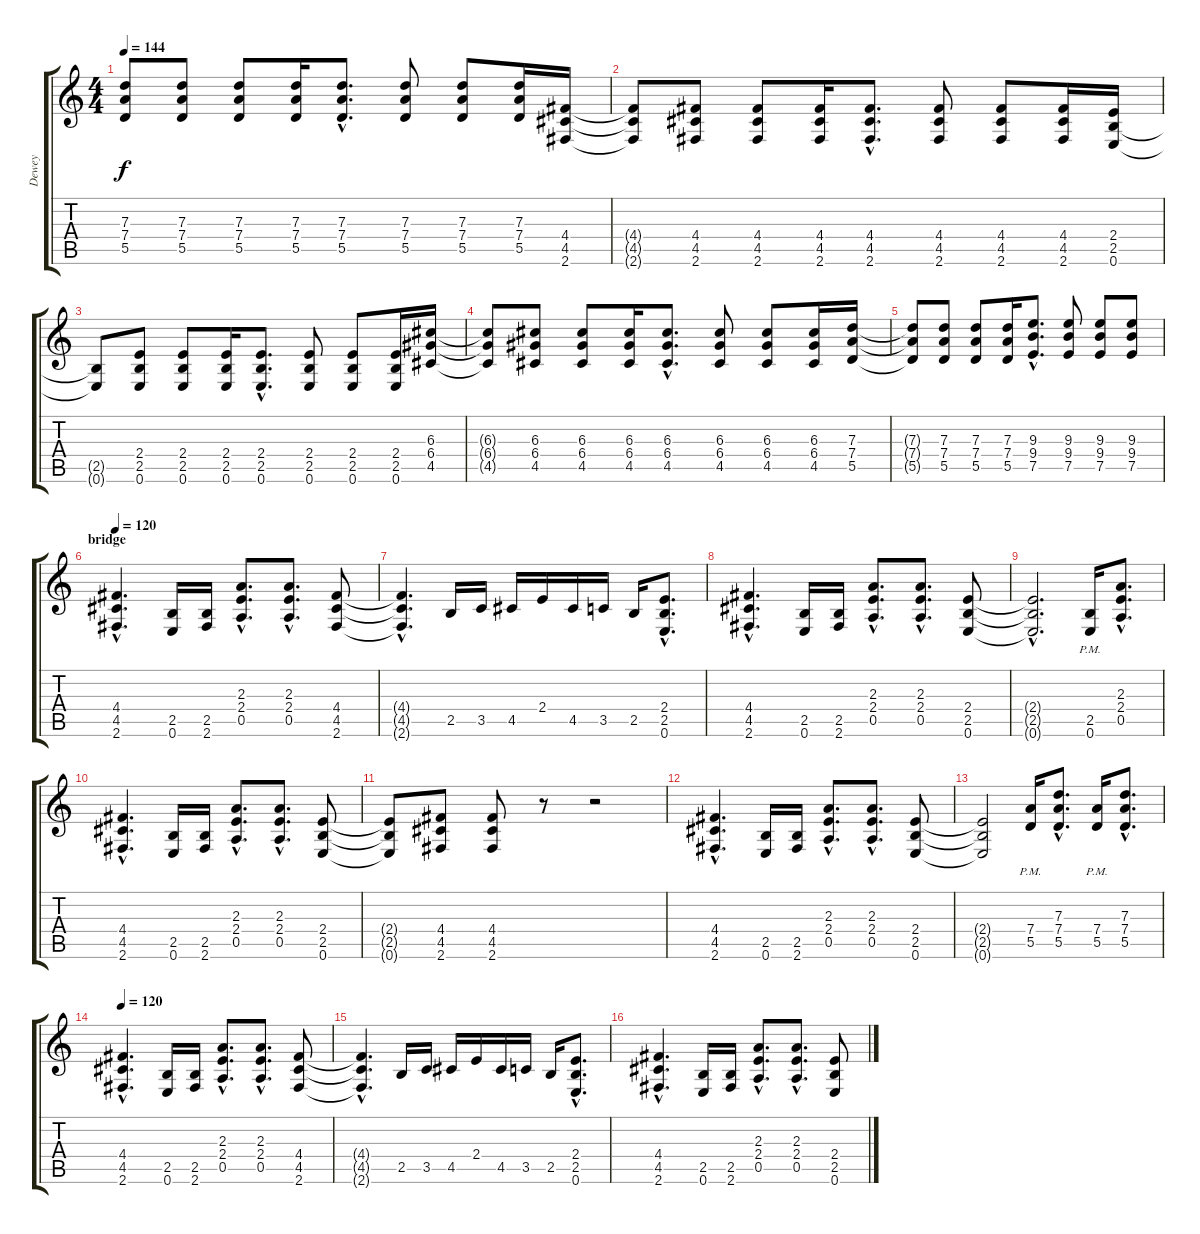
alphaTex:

\track ("Dewey" "Dewey") {instrument distortionguitar}
\staff {score tabs}
\tuning (E4 B3 G3 D3 A2 E2) {hide}
\ts (4 4)
\tempo 144
\clef g2
\ks c
(7.3{t} 7.4{t} 5.5{t}).8{dy f} (7.3 7.4 5.5).8 (7.3 7.4 5.5).8 (7.3 7.4 5.5).16 (7.3{hac} 7.4{hac} 5.5{hac}).8{d} (7.3 7.4 5.5).8 (7.3 7.4 5.5).8 (7.3 7.4 5.5).16 (4.4 4.5 2.6).16 |
(4.4{t} 4.5{t} 2.6{t}).8 (4.4 4.5 2.6).8 (4.4 4.5 2.6).8 (4.4 4.5 2.6).16 (4.4{hac} 4.5{hac} 2.6{hac}).8{d} (4.4 4.5 2.6).8 (4.4 4.5 2.6).8 (4.4 4.5 2.6).16 (2.4 2.5 0.6).16 |
(2.5{t} 0.6{t}).8 (2.4 2.5 0.6).8 (2.4 2.5 0.6).8 (2.4 2.5 0.6).16 (2.4{hac} 2.5{hac} 0.6{hac}).8{d} (2.4 2.5 0.6).8 (2.4 2.5 0.6).8 (2.4 2.5 0.6).16 (6.3 6.4 4.5).16 |
(6.3{t} 6.4{t} 4.5{t}).8 (6.3 6.4 4.5).8 (6.3 6.4 4.5).8 (6.3 6.4 4.5).16 (6.3{hac} 6.4{hac} 4.5{hac}).8{d} (6.3 6.4 4.5).8 (6.3 6.4 4.5).8 (6.3 6.4 4.5).16 (7.3 7.4 5.5).16 |
(7.3{t} 7.4{t} 5.5{t}).8 (7.3 7.4 5.5).8 (7.3 7.4 5.5).8 (7.3 7.4 5.5).16 (9.3{hac} 9.4{hac} 7.5{hac}).8{d} (9.3 9.4 7.5).8 (9.3 9.4 7.5).8 (9.3 9.4 7.5).8 |
\section ("" "bridge")
\tempo 120
(4.4{hac} 4.5{hac} 2.6{hac}).4{d} (2.5 0.6).16 (2.5 2.6).16 (2.3{hac} 2.4{hac} 0.5{hac}).8{d} (2.3{hac} 2.4{hac} 0.5{hac}).8{d} (4.4 4.5 2.6).8 |
(4.4{hac t} 4.5{hac t} 2.6{hac t}).4{d} 2.5.16 3.5.16 4.5.16 2.4.16 4.5.16 3.5.16 2.5.16 (2.4{hac} 2.5{hac} 0.6{hac}).8{d} |
(4.4{hac} 4.5{hac} 2.6{hac}).4{d} (2.5 0.6).16 (2.5 2.6).16 (2.3{hac} 2.4{hac} 0.5{hac}).8{d} (2.3{hac} 2.4{hac} 0.5{hac}).8{d} (2.4 2.5 0.6).8 |
(2.4{hac t} 2.5{hac t} 0.6{hac t}).2{d} (2.5{pm} 0.6{pm}).16 (2.3{hac} 2.4{hac} 0.5{hac}).8{d} |
(4.4{hac} 4.5{hac} 2.6{hac}).4{d} (2.5 0.6).16 (2.5 2.6).16 (2.3{hac} 2.4{hac} 0.5{hac}).8{d} (2.3{hac} 2.4{hac} 0.5{hac}).8{d} (2.4 2.5 0.6).8 |
(2.4{t} 2.5{t} 0.6{t}).8 (4.4 4.5 2.6).8 (4.4 4.5 2.6).8 r.8 r.2 |
(4.4{hac} 4.5{hac} 2.6{hac}).4{d} (2.5 0.6).16 (2.5 2.6).16 (2.3{hac} 2.4{hac} 0.5{hac}).8{d} (2.3{hac} 2.4{hac} 0.5{hac}).8{d} (2.4 2.5 0.6).8 |
(2.4{t} 2.5{t} 0.6{t}).2 (7.4{pm} 5.5{pm}).16 (7.3{hac} 7.4{hac} 5.5{hac}).8{d} (7.4{pm} 5.5{pm}).16 (7.3{hac} 7.4{hac} 5.5{hac}).8{d} |
\tempo 120
(4.4{hac} 4.5{hac} 2.6{hac}).4{d} (2.5 0.6).16 (2.5 2.6).16 (2.3{hac} 2.4{hac} 0.5{hac}).8{d} (2.3{hac} 2.4{hac} 0.5{hac}).8{d} (4.4 4.5 2.6).8 |
(4.4{hac t} 4.5{hac t} 2.6{hac t}).4{d} 2.5.16 3.5.16 4.5.16 2.4.16 4.5.16 3.5.16 2.5.16 (2.4{hac} 2.5{hac} 0.6{hac}).8{d} |
(4.4{hac} 4.5{hac} 2.6{hac}).4{d} (2.5 0.6).16 (2.5 2.6).16 (2.3{hac} 2.4{hac} 0.5{hac}).8{d} (2.3{hac} 2.4{hac} 0.5{hac}).8{d} (2.4 2.5 0.6).8
